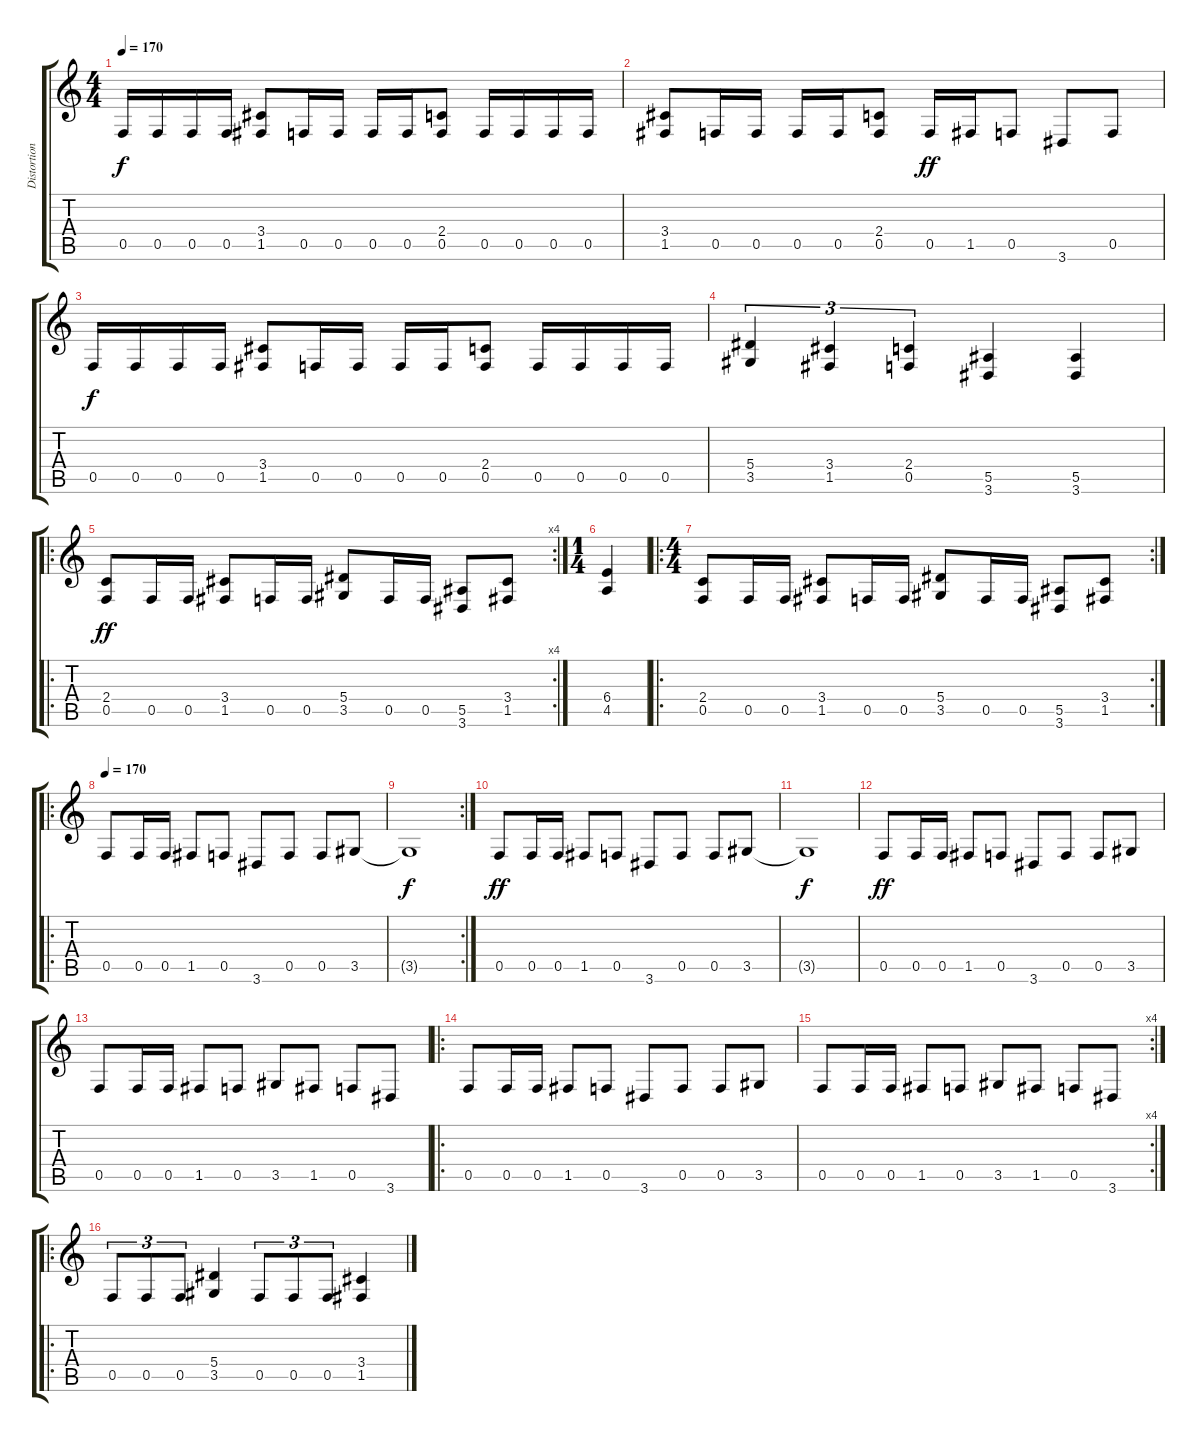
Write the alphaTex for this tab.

\track ("Distortion Guitar " "Distortion") {instrument distortionguitar}
\staff {score tabs}
\tuning (C4 G3 Eb3 Bb2 F2 C2) {hide}
\ts (4 4)
\tempo 170
\clef g2
\ks c
0.5.16{dy f} 0.5.16 0.5.16 0.5.16 (3.4 1.5).8 0.5.16 0.5.16 0.5.16 0.5.16 (2.4 0.5).8 0.5.16 0.5.16 0.5.16 0.5.16 |
(3.4 1.5).8 0.5.16 0.5.16 0.5.16 0.5.16 (2.4 0.5).8 0.5.16{dy ff} 1.5.16 0.5.8 3.6.8 0.5.8 |
0.5.16{dy f} 0.5.16 0.5.16 0.5.16 (3.4 1.5).8 0.5.16 0.5.16 0.5.16 0.5.16 (2.4 0.5).8 0.5.16 0.5.16 0.5.16 0.5.16 |
(5.4 3.5).4{tu (3 2)} (3.4 1.5).4{tu (3 2)} (2.4 0.5).4{tu (3 2)} (5.5 3.6).4 (5.5 3.6).4 |
\ro
\rc 4
(2.4 0.5).8{dy ff} 0.5.16 0.5.16 (3.4 1.5).8 0.5.16 0.5.16 (5.4 3.5).8 0.5.16 0.5.16 (5.5 3.6).8 (3.4 1.5).8 |
\ts (1 4)
(6.4 4.5).4 |
\ro
\rc 2
\ts (4 4)
(2.4 0.5).8 0.5.16 0.5.16 (3.4 1.5).8 0.5.16 0.5.16 (5.4 3.5).8 0.5.16 0.5.16 (5.5 3.6).8 (3.4 1.5).8 |
\ro
\tempo 170
0.5.8{volume 14 balance 0} 0.5.16 0.5.16 1.5.8 0.5.8 3.6.8 0.5.8 0.5.8 3.5.8 |
\rc 2
3.5{t}.1{dy f} |
0.5.8{dy ff balance 0} 0.5.16 0.5.16 1.5.8 0.5.8 3.6.8 0.5.8 0.5.8 3.5.8 |
3.5{t}.1{dy f} |
0.5.8{dy ff} 0.5.16 0.5.16 1.5.8 0.5.8 3.6.8 0.5.8 0.5.8 3.5.8 |
0.5.8{balance 8} 0.5.16 0.5.16 1.5.8 0.5.8 3.5.8 1.5.8 0.5.8 3.6.8 |
\ro
0.5.8{balance 8} 0.5.16 0.5.16 1.5.8 0.5.8 3.6.8 0.5.8 0.5.8 3.5.8 |
\rc 4
0.5.8{volume 14 instrument distortionguitar} 0.5.16 0.5.16 1.5.8 0.5.8 3.5.8 1.5.8 0.5.8 3.6.8 |
\ro
0.5.8{tu (3 2)} 0.5.8{tu (3 2)} 0.5.8{tu (3 2)} (5.4 3.5).4 0.5.8{tu (3 2)} 0.5.8{tu (3 2)} 0.5.8{tu (3 2)} (3.4 1.5).4
